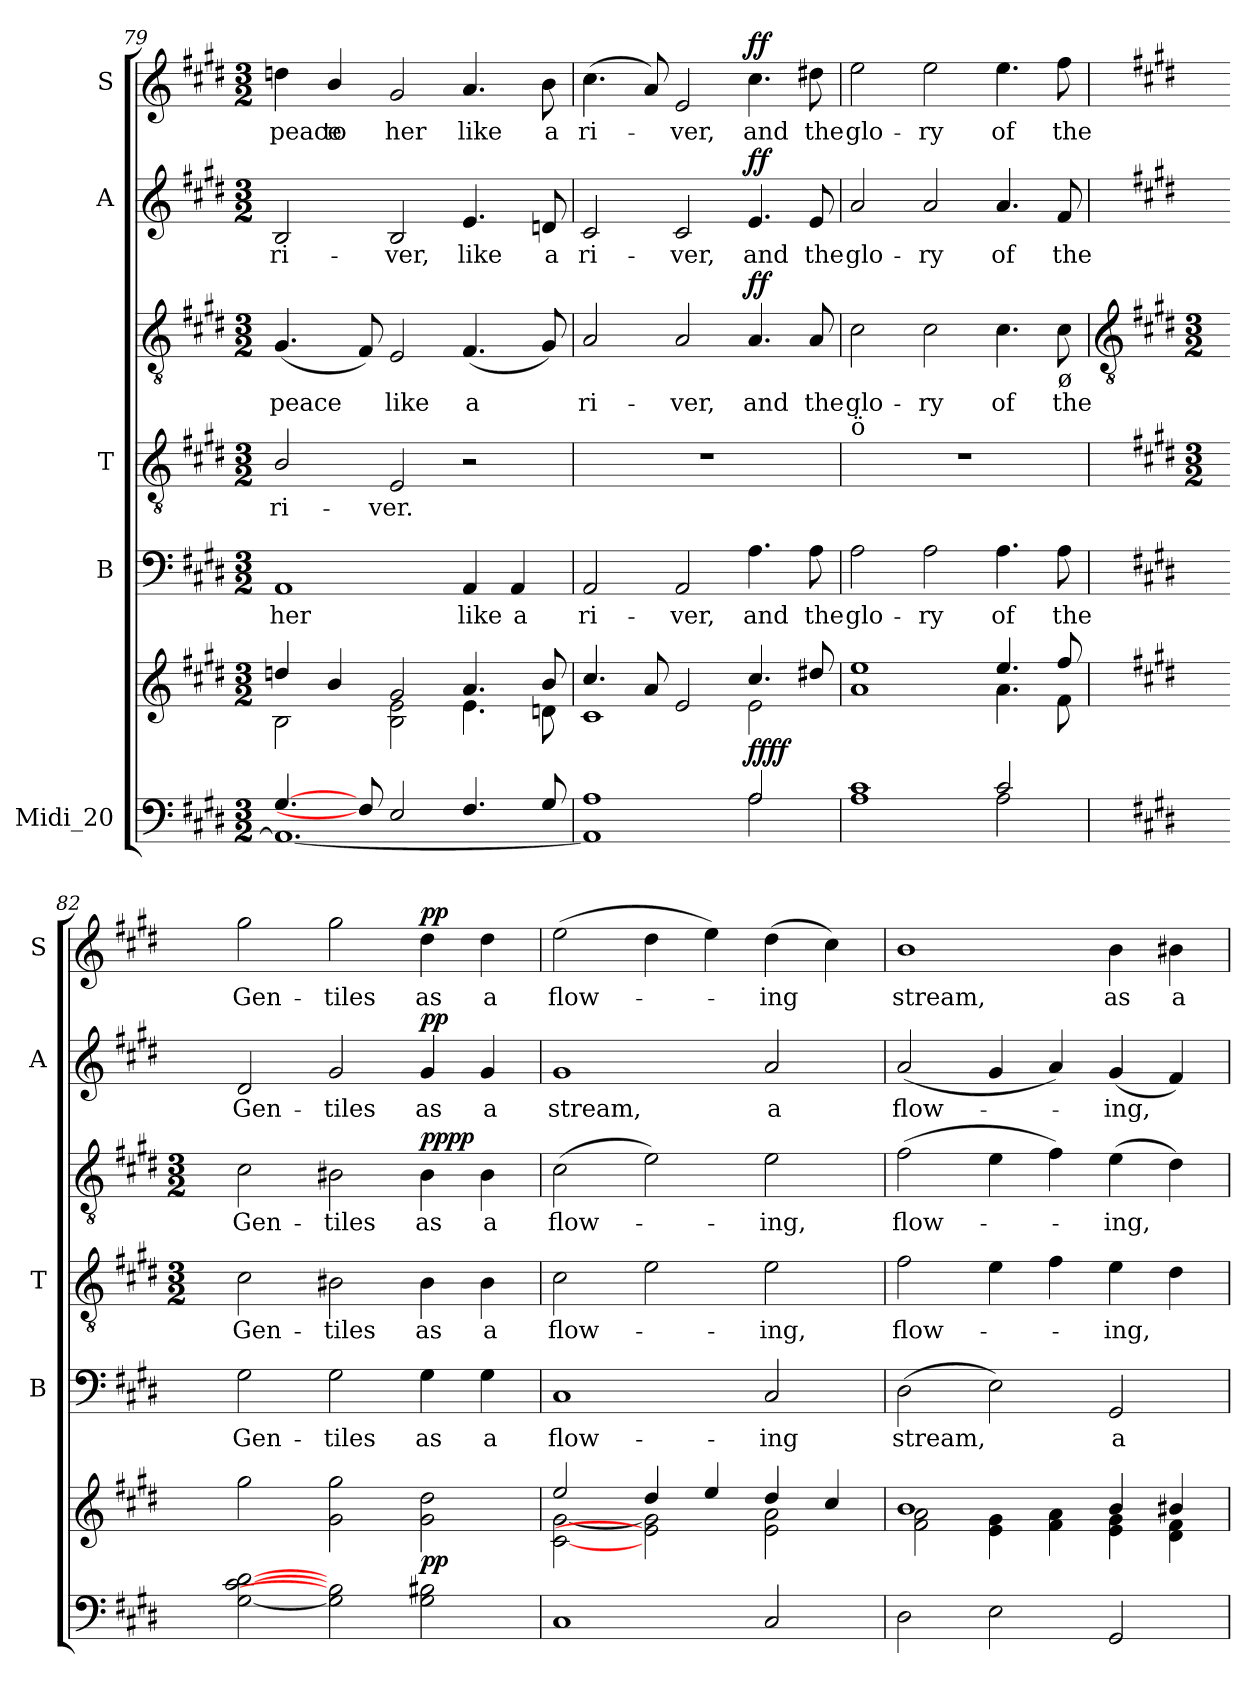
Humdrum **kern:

**kern	**kern	**dynam	**kern	**text	**kern	**text	**kern	**text	**dynam	**kern	**text	**dynam	**kern	**text	**dynam
*part5	*part5	*part5	*part4	*part4	*part3	*part3	*part3	*part3	*part3	*part2	*part2	*part2	*part1	*part1	*part1
*staff7	*staff6	*staff6/7	*staff5	*staff5	*staff4	*staff4	*staff3	*staff3	*staff3/4	*staff2	*staff2	*staff2	*staff1	*staff1	*staff1
*I"Midi_20	*	*	*I"B	*	*I"T	*	*	*	*	*I"A	*	*	*I"S	*	*
*	*	*	*I'B	*	*I'T	*	*	*	*	*I'A	*	*	*I'S	*	*
*clefF4	*clefG2	*	*clefF4	*	*clefGv2	*	*clefGv2	*	*	*clefG2	*	*	*clefG2	*	*
*k[f#c#g#d#]	*k[f#c#g#d#]	*	*k[f#c#g#d#]	*	*k[f#c#g#d#]	*	*k[f#c#g#d#]	*	*	*k[f#c#g#d#]	*	*	*k[f#c#g#d#]	*	*
*E:	*E:	*	*E:	*	*E:	*	*E:	*	*	*E:	*	*	*E:	*	*
*M3/2	*M3/2	*	*M3/2	*	*M3/2	*	*M3/2	*	*	*M3/2	*	*	*M3/2	*	*
=79	=79	=79	=79	=79	=79	=79	=79	=79	=79	=79	=79	=79	=79	=79	=79
*^	*^	*	*	*	*	*	*	*	*	*	*	*	*	*	*
!	!	!	!	!	!	!LO:LY:b	!	!LO:LY:b	!	!LO:LY:b	!	!	!LO:LY:b	!	!	!LO:LY:b	!
[4.G#/	1.AA\_	4ddn/	2B\	.	1AA	her	2B/	ri-	(<4.G#	peace	.	2B	ri-	.	4ddn	peace	.
!	!	!	!	!	!	!	!	!	!	!	!	!	!	!	!	!LO:LY:b	!
.	.	4b/	.	.	.	.	.	.	.	.	.	.	.	.	4b/	to	.
8F#/]	.	.	.	.	.	.	.	.	8F#)	.	.	.	.	.	.	.	.
!	!	!	!	!	!	!	!	!LO:LY:b	!	!LO:LY:b	!	!	!LO:LY:b	!	!	!LO:LY:b	!
2E/	.	2g#/	2B\ 2e\	.	.	.	2E	-ver.	2E	like	.	2B	-ver,	.	2g#	her	.
!	!	!	!	!	!	!LO:LY:b	!	!	!	!LO:LY:b	!	!	!LO:LY:b	!	!	!LO:LY:b	!
4.F#/	.	4.a/	4.e\	.	4AA	like	2r	.	(<4.F#	a	.	4.e	like	.	4.a	like	.
!	!	!	!	!	!	!LO:LY:b	!	!	!	!	!	!	!	!	!	!	!
.	.	.	.	.	4AA	a	.	.	.	.	.	.	.	.	.	.	.
!	!	!	!	!	!	!	!	!	!	!	!	!	!LO:LY:b	!	!	!LO:LY:b	!
8G#/	.	8b/	8dn\	.	.	.	.	.	8G#)	.	.	8dn	a	.	8b	a	.
=80	=80	=80	=80	=80	=80	=80	=80	=80	=80	=80	=80	=80	=80	=80	=80	=80	=80
!	!	!	!	!	!	!LO:LY:b	!LO:N:vis=1	!	!	!LO:LY:b	!	!	!LO:LY:b	!	!	!LO:LY:b	!
1A/	1AA\]	4.cc#/	1c#\	.	2AA	ri-	1.r	.	2A	ri-	.	2c#	ri-	.	(<4.cc#	ri-	.
.	.	8a/	.	.	.	.	.	.	.	.	.	.	.	.	8a)	.	.
!	!	!	!	!	!	!LO:LY:b	!	!	!	!LO:LY:b	!	!	!LO:LY:b	!	!	!LO:LY:b	!
.	.	2e/	.	.	2AA	-ver,	.	.	2A	-ver,	.	2c#	-ver,	.	2e	ver,	.
!	!	!	!	!LO:DY:b	!	!LO:LY:b	!	!	!	!LO:LY:b	!	!	!LO:LY:b	!	!	!LO:LY:b	!
!	!	!	!	!LO:DY:n=1:b	!	!	!	!	!	!	!LO:DY:b	!	!	!LO:DY:b	!	!	!LO:DY:b
2A/	2A\	4.cc#/	2e\	ff ff	4.A	and	.	.	4.A	and	ff	4.e	and	ff	4.cc#	and	ff
!	!	!	!	!	!	!LO:LY:b	!	!	!	!LO:LY:b	!	!	!LO:LY:b	!	!	!LO:LY:b	!
.	.	8dd#X/	.	.	8A	the	.	.	8A	the	.	8e	the	.	8dd#X	the	.
=81	=81	=81	=81	=81	=81	=81	=81	=81	=81	=81	=81	=81	=81	=81	=81	=81	=81
!	!	!	!	!	!	!	!LO:TX:a:t=ö	!	!	!	!	!	!	!	!	!	!
!	!	!	!	!	!	!LO:LY:b	!LO:N:vis=1	!	!	!LO:LY:b	!	!	!LO:LY:b	!	!	!LO:LY:b	!
1c#/	1A\	1ee/	1a\	.	2A	glo-	1.r	.	2c#	glo-	.	2a	glo-	.	2ee	glo-	.
!	!	!	!	!	!	!LO:LY:b	!	!	!	!LO:LY:b	!	!	!LO:LY:b	!	!	!LO:LY:b	!
.	.	.	.	.	2A	-ry	.	.	2c#	-ry	.	2a	-ry	.	2ee	-ry	.
!	!	!	!	!	!	!LO:LY:b	!	!	!	!LO:LY:b	!	!	!LO:LY:b	!	!	!LO:LY:b	!
2c#/	2A\	4.ee/	4.a\	.	4.A	of	.	.	4.c#	of	.	4.a	of	.	4.ee	of	.
!	!	!	!	!	!	!	!	!	!LO:TX:b:t=ø	!	!	!	!	!	!	!	!
!	!	!	!	!	!	!LO:LY:b	!	!	!	!LO:LY:b	!	!	!LO:LY:b	!	!	!LO:LY:b	!
.	.	8ff#/	8f#\	.	8A	the	.	.	8c#	the	.	8f#	the	.	8ff#	the	.
*v	*v	*	*	*	*	*	*	*	*	*	*	*	*	*	*	*	*
!!LO:LB:g=z
=82	=82	=82	=82	=82	=82	=82	=82	=82	=82	=82	=82	=82	=82	=82	=82	=82
*	*	*	*	*	*	*	*	*clefGv2	*	*	*	*	*	*	*	*
*	*	*	*	*	*	*k[f#c#g#d#]	*	*k[f#c#g#d#]	*	*	*	*	*	*	*	*
*	*	*	*	*	*	*E:	*	*E:	*	*	*	*	*	*	*	*
*	*	*	*	*	*	*M3/2	*	*M3/2	*	*	*	*	*	*	*	*
!	!	!	!	!	!LO:LY:b	!	!LO:LY:b	!	!LO:LY:b	!	!	!LO:LY:b	!	!	!LO:LY:b	!
[2G# [2c# [2d#	1.ryy	2gg#\	.	2G#	Gen-	2c#	Gen-	2c#	Gen-	.	2d#	Gen-	.	2gg#	Gen-	.
!	!	!	!	!	!LO:LY:b	!	!LO:LY:b	!	!LO:LY:b	!	!	!LO:LY:b	!	!	!LO:LY:b	!
2G#] 2B#]	.	2g#\ 2gg#\	.	2G#	-tiles	2B#X	-tiles	2B#X	-tiles	.	2g#	-tiles	.	2gg#	-tiles	.
!	!	!	!LO:DY:b	!	!LO:LY:b	!	!LO:LY:b	!	!LO:LY:b	!LO:DY:b=2	!	!LO:LY:b	!	!	!LO:LY:b	!
!	!	!	!	!	!	!	!	!	!	!LO:DY:n=1:b	!	!	!LO:DY:b	!	!	!LO:DY:b
2G# 2B#	.	2g#\ 2dd#\	pp	4G#	as	4B#	as	4B#	as	pp pp	4g#	as	pp	4dd#	as	pp
!	!	!	!	!	!LO:LY:b	!	!LO:LY:b	!	!LO:LY:b	!	!	!LO:LY:b	!	!	!LO:LY:b	!
.	.	.	.	4G#	a	4B#	a	4B#	a	.	4g#	a	.	4dd#	a	.
=83	=83	=83	=83	=83	=83	=83	=83	=83	=83	=83	=83	=83	=83	=83	=83	=83
!	!	!	!	!	!LO:LY:b	!	!LO:LY:b	!	!LO:LY:b	!	!	!LO:LY:b	!	!	!LO:LY:b	!
1C#	2ee/	[2c#\ [2g#\	.	1C#	flow-	2c#	flow-	(>2c#	flow-	.	1g#	stream,	.	(>2ee	flow-	.
.	4dd#/	2e\] 2g#\]	.	.	.	2e	.	2e)	.	.	.	.	.	4dd#	.	.
.	4ee/	.	.	.	.	.	.	.	.	.	.	.	.	4ee)	.	.
!	!	!	!	!	!LO:LY:b	!	!LO:LY:b	!	!LO:LY:b	!	!	!LO:LY:b	!	!	!LO:LY:b	!
2C#	4dd#/	2e\ 2a\	.	2C#	-ing	2e	ing,	2e	ing,	.	2a	a	.	(>4dd#	ing	.
.	4cc#/	.	.	.	.	.	.	.	.	.	.	.	.	4cc#)	.	.
=84	=84	=84	=84	=84	=84	=84	=84	=84	=84	=84	=84	=84	=84	=84	=84	=84
!	!	!	!	!	!LO:LY:b	!	!LO:LY:b	!	!LO:LY:b	!	!	!LO:LY:b	!	!	!LO:LY:b	!
2D#	1b/	2f#\ 2a\	.	(>2D#	stream,	2f#	flow-	(>2f#	flow-	.	(<2a	flow-	.	1b	stream,	.
2E	.	4e\ 4g#\	.	2E)	.	4e	.	4e	.	.	4g#	.	.	.	.	.
.	.	4f#\ 4a\	.	.	.	4f#	.	4f#)	.	.	4a)	.	.	.	.	.
!	!	!	!	!	!LO:LY:b	!	!LO:LY:b	!	!LO:LY:b	!	!	!LO:LY:b	!	!	!LO:LY:b	!
2GG#	4b/	4e\ 4g#\	.	2GG#	a	4e	ing,	(>4e	ing,	.	(<4g#	ing,	.	4b	as	.
!	!	!	!	!	!	!	!	!	!	!	!	!	!	!	!LO:LY:b	!
.	4b#X/	4d#\ 4f#\	.	.	.	4d#	.	4d#)	.	.	4f#)	.	.	4b#X	a	.
*	*v	*v	*	*	*	*	*	*	*	*	*	*	*	*	*	*
=	=	=	=	=	=	=	=	=	=	=	=	=	=	=	=
*-	*-	*-	*-	*-	*-	*-	*-	*-	*-	*-	*-	*-	*-	*-	*-
